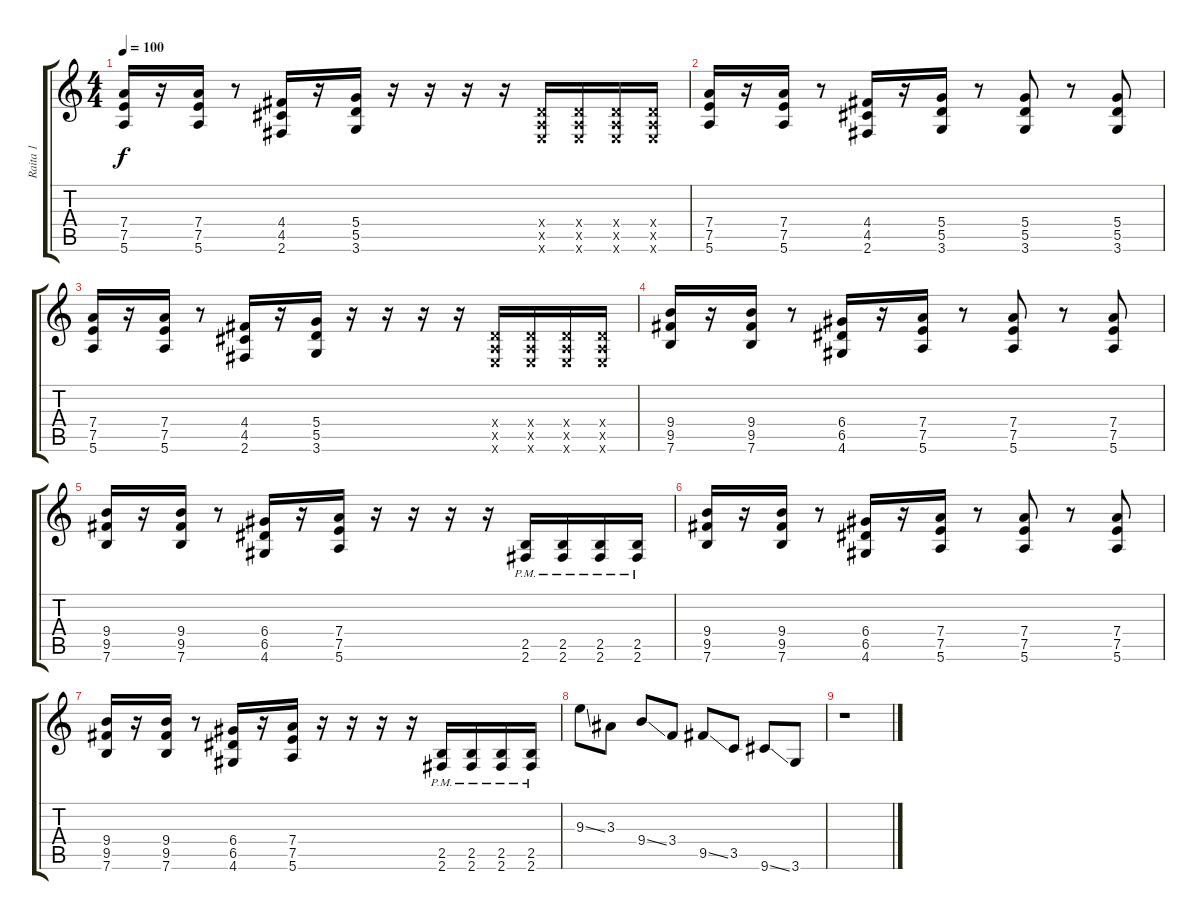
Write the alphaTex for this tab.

\track ("Raita 1" "Raita 1") {instrument distortionguitar}
\staff {score tabs}
\tuning (E4 B3 G3 D3 A2 E2) {hide}
\ts (4 4)
\tempo 100
\clef g2
\ks c
(7.4 7.5 5.6).16{dy f} r.16 (7.4 7.5 5.6).16 r.8 (4.4 4.5 2.6).16 r.16 (5.4 5.5 3.6).16 r.16 r.16 r.16 r.16 (0.4{x} 0.5{x} 0.6{x}).16 (0.4{x} 0.5{x} 0.6{x}).16 (0.4{x} 0.5{x} 0.6{x}).16 (0.4{x} 0.5{x} 0.6{x}).16 |
(7.4 7.5 5.6).16 r.16 (7.4 7.5 5.6).16 r.8 (4.4 4.5 2.6).16 r.16 (5.4 5.5 3.6).16 r.8 (5.4 5.5 3.6).8 r.8 (5.4 5.5 3.6).8 |
(7.4 7.5 5.6).16 r.16 (7.4 7.5 5.6).16 r.8 (4.4 4.5 2.6).16 r.16 (5.4 5.5 3.6).16 r.16 r.16 r.16 r.16 (0.4{x} 0.5{x} 0.6{x}).16 (0.4{x} 0.5{x} 0.6{x}).16 (0.4{x} 0.5{x} 0.6{x}).16 (0.4{x} 0.5{x} 0.6{x}).16 |
(9.4 9.5 7.6).16 r.16 (9.4 9.5 7.6).16 r.8 (6.4 6.5 4.6).16 r.16 (7.4 7.5 5.6).16 r.8 (7.4 7.5 5.6).8 r.8 (7.4 7.5 5.6).8 |
(9.4 9.5 7.6).16 r.16 (9.4 9.5 7.6).16 r.8 (6.4 6.5 4.6).16 r.16 (7.4 7.5 5.6).16 r.16 r.16 r.16 r.16 (2.5{pm} 2.6{pm}).16 (2.5{pm} 2.6{pm}).16 (2.5{pm} 2.6{pm}).16 (2.5{pm} 2.6{pm}).16 |
(9.4 9.5 7.6).16 r.16 (9.4 9.5 7.6).16 r.8 (6.4 6.5 4.6).16 r.16 (7.4 7.5 5.6).16 r.8 (7.4 7.5 5.6).8 r.8 (7.4 7.5 5.6).8 |
(9.4 9.5 7.6).16 r.16 (9.4 9.5 7.6).16 r.8 (6.4 6.5 4.6).16 r.16 (7.4 7.5 5.6).16 r.16 r.16 r.16 r.16 (2.5{pm} 2.6{pm}).16 (2.5{pm} 2.6{pm}).16 (2.5{pm} 2.6{pm}).16 (2.5{pm} 2.6{pm}).16 |
9.3{ss}.8 3.3.8 9.4{ss}.8 3.4.8 9.5{ss}.8 3.5.8 9.6{ss}.8 3.6.8 |
r.1
